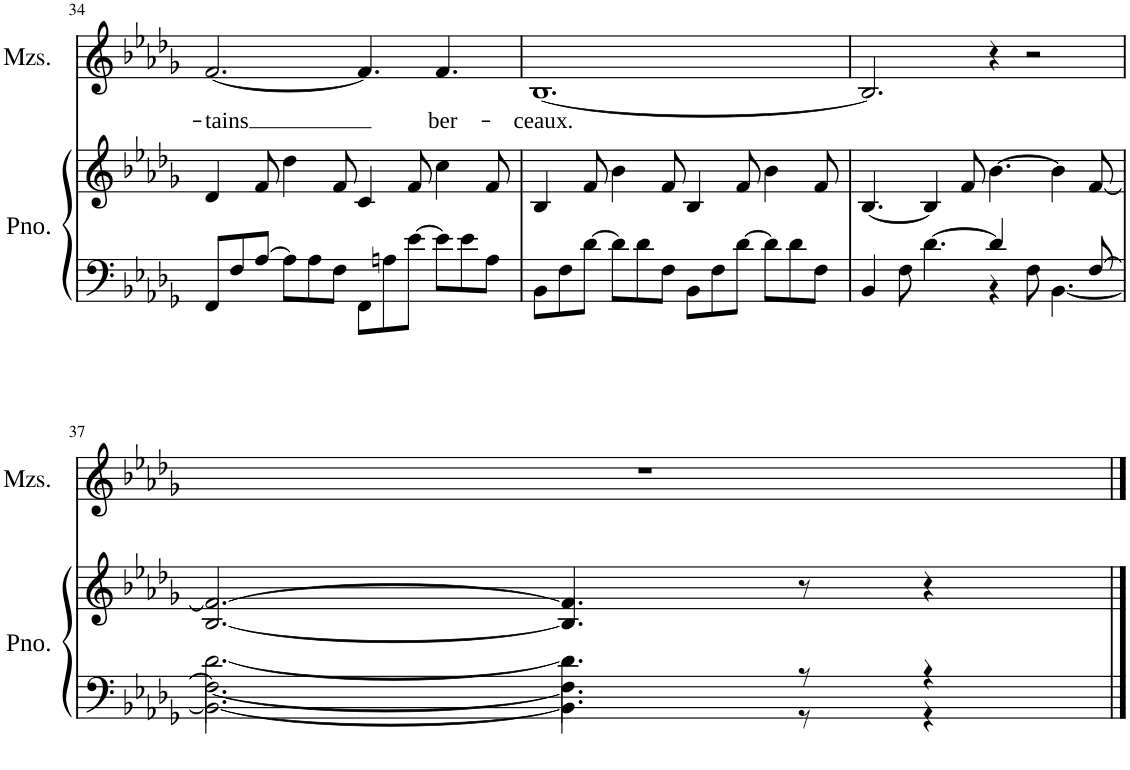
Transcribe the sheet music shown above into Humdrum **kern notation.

**kern	**kern	**kern	**text
*part2	*part2	*part1	*part1
*staff3	*staff2	*staff1	*staff1
*I"Piano	*	*I"Mezzo	*
*I'Pno.	*	*	*
!!LO:PB:g=z
*clefF4	*clefG2	*clefG2	*
*k[b-e-a-d-g-]	*k[b-e-a-d-g-]	*k[b-e-a-d-g-]	*
*M12/8	*M12/8	*M12/8	*
=34	=34	=34	=34
!	!	!	!LO:LY:b
8FF/L	4d-/	[2.f/	-tains
8F/	.	.	.
[8A-/J	8f/	.	.
8A-\L]	4dd-\	.	.
8A-\	.	.	.
8F\J	8f/	.	.
8FF\L	4c/	4.f/]	.
8An\	.	.	.
[8e-\J	8f/	.	.
!	!	!	!LO:LY:b
8e-\L]	4cc\	4.f/	ber-
8e-\	.	.	.
8A\J	8f/	.	.
=35	=35	=35	=35
!	!	!	!LO:LY:b
8BB-\L	4B-/	[1.B-	-ceaux.
8F\	.	.	.
[8d-\J	8f/	.	.
8d-\L]	4b-\	.	.
8d-\	.	.	.
8F\J	8f/	.	.
8BB-\L	4B-/	.	.
8F\	.	.	.
[8d-\J	8f/	.	.
8d-\L]	4b-\	.	.
8d-\	.	.	.
8F\J	8f/	.	.
=36	=36	=36	=36
*^	*	*	*
4BB-/	2.ryy	[4.B-/	2.B-/]	.
8F\	.	.	.	.
[4.d-\	.	4B-/]	.	.
.	.	8f/	.	.
4d-/]	4r	[4.b-\	4r	.
8F\	4.ryy	.	2r	.
[4.BB-\	.	4b-\]	.	.
.	[8F/	[8f/	.	.
!!LO:LB:g=z
=37	=37	=37	=37	=37
2.BB-\_ [2.d-\	2.F\_	[2.B-/ 2.f/_	1.r	.
4.BB-\] 4.d-\]	4.F\]	4.B-/] 4.f/]	.	.
8r	8r	8r	.	.
4r	4r	4r	.	.
*v	*v	*	*	*
==	==	==	==
*-	*-	*-	*-
